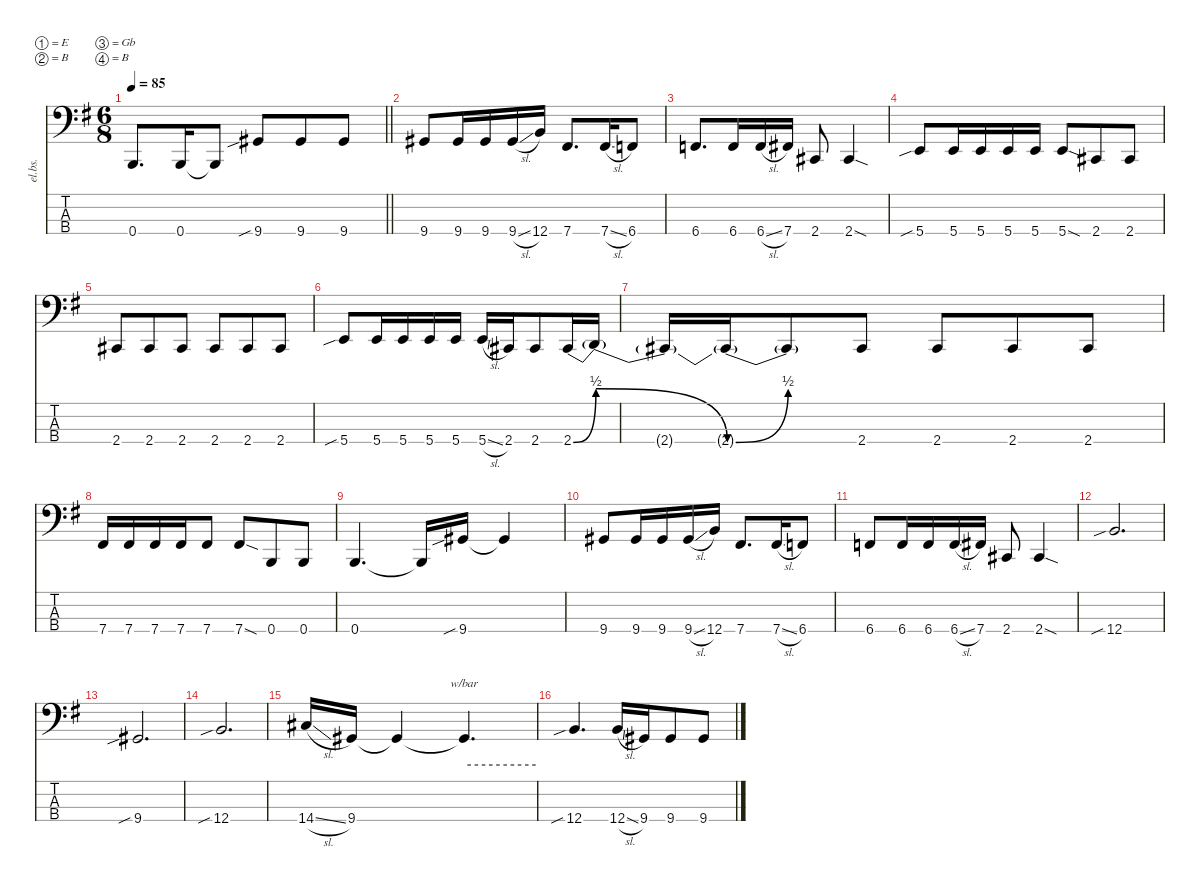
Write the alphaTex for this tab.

\defaultSystemsLayout 4
\hideDynamics
\bracketExtendMode nobrackets
\otherSystemsTrackNameOrientation horizontal
\track ("Bass" "el.bs.") {instrument electricbassfinger}
\staff {score tabs}
\tuning (E2 B1 Gb1 B0)
\ts (6 8)
\tempo 85
\clef f4
\barLineRight lightlight
\ks eminor
0.4{acc forcenatural}.8{d dy f} 0.4{acc forcenatural}.16 0.4{t acc forcenatural}.8 9.4{sib acc #}.8 9.4{acc #}.8 9.4{acc #}.8 |
9.4{acc #}.8 9.4{acc #}.16 9.4{acc #}.16 9.4{sl acc #}.16 12.4{acc forcenatural}.16 7.4{acc #}.8{d} 7.4{sl acc #}.16 6.4{acc forcenatural}.8 |
6.4{acc forcenatural}.8{d} 6.4{acc forcenatural}.16 6.4{sl acc forcenatural}.16 7.4{acc #}.16 2.4{acc #}.8 2.4{sod acc #}.4 |
5.4{sib acc forcenatural}.8 5.4{acc forcenatural}.16 5.4{acc forcenatural}.16 5.4{acc forcenatural}.16 5.4{acc forcenatural}.16 5.4{sod acc forcenatural}.8 2.4{acc #}.8 2.4{acc #}.8 |
2.4{acc #}.8 2.4{acc #}.8 2.4{acc #}.8 2.4{acc #}.8 2.4{acc #}.8 2.4{acc #}.8 |
5.4{sib acc forcenatural}.8 5.4{acc forcenatural}.16 5.4{acc forcenatural}.16 5.4{acc forcenatural}.16 5.4{acc forcenatural}.16 5.4{sl acc forcenatural}.16 2.4{acc #}.16 2.4{acc #}.8 2.4{be (bend 0 0 60 2) acc #}.16 2.4{be (release 0 2 60 0) t}.16 |
2.4{t acc #}.16 2.4{be (bend 0 0 60 2) t acc #}.16 2.4{be (hold 0 0 60 0) t acc #}.8 2.4{acc #}.8 2.4{acc #}.8 2.4{acc #}.8 2.4{acc #}.8 |
7.4{acc #}.16 7.4{acc #}.16 7.4{acc #}.16 7.4{acc #}.16 7.4{acc #}.8 7.4{sod acc #}.8 0.4{acc forcenatural}.8 0.4{acc forcenatural}.8 |
0.4{acc forcenatural}.4{d} 0.4{t acc forcenatural}.16 9.4{sib acc #}.16 9.4{t acc #}.4 |
9.4{acc #}.8 9.4{acc #}.16 9.4{acc #}.16 9.4{sl acc #}.16 12.4{acc forcenatural}.16 7.4{acc #}.8{d} 7.4{sl acc #}.16 6.4{acc forcenatural}.8 |
6.4{acc forcenatural}.8 6.4{acc forcenatural}.16 6.4{acc forcenatural}.16 6.4{sl acc forcenatural}.16 7.4{acc #}.16 2.4{acc #}.8 2.4{sod acc #}.4 |
12.4{sib acc forcenatural}.2{d} |
9.4{sib acc #}.2{d} |
12.4{sib acc forcenatural}.2{d} |
14.4{sl acc #}.16 9.4{acc #}.16 9.4{t acc #}.4 9.4{t acc #}.4{d tbe (hold default 0 0 60 0)} |
12.4{sib acc forcenatural}.4{d} 12.4{sl acc forcenatural}.16 9.4{acc #}.16 9.4{acc #}.8 9.4{acc #}.8
